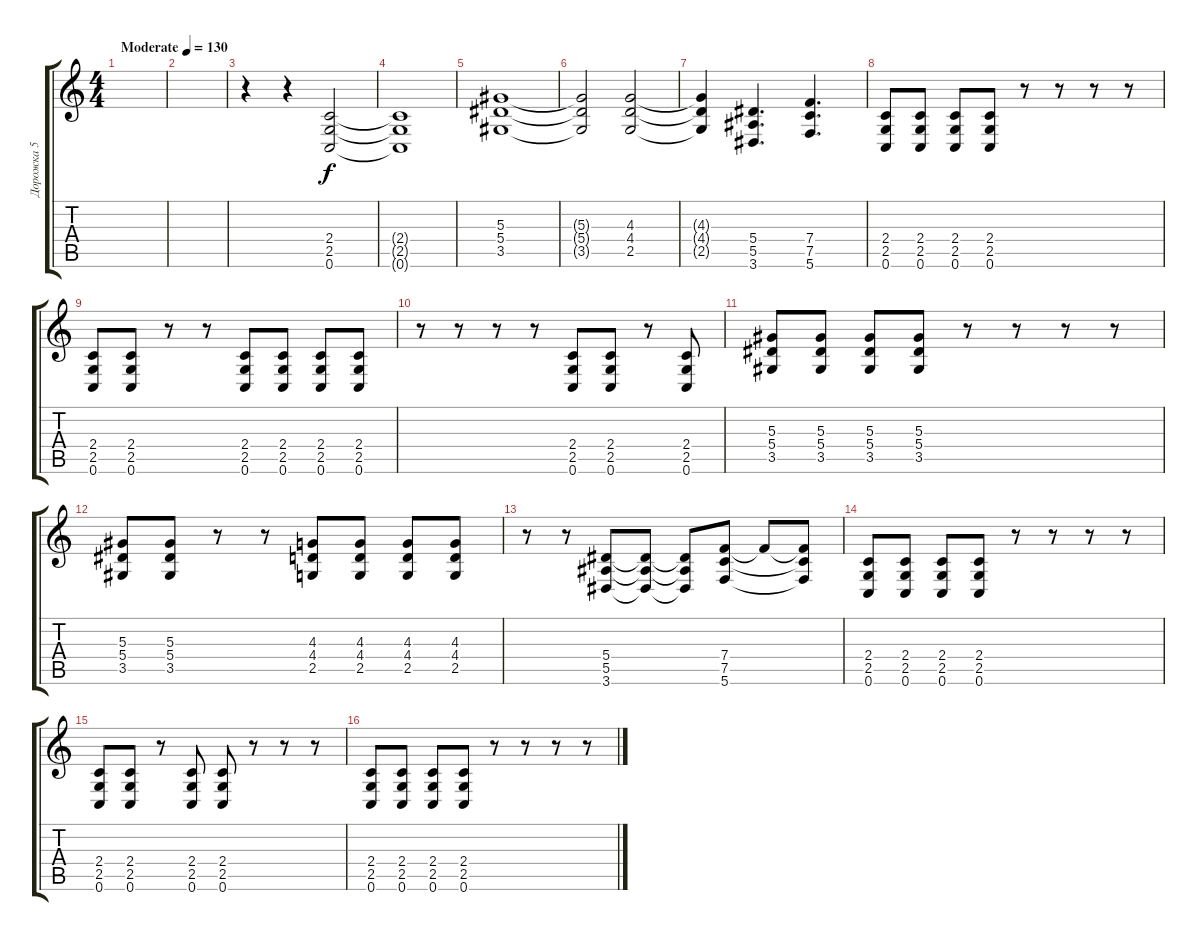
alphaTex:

\track ("Дорожка 5" "Дорожка 5") {instrument distortionguitar}
\staff {score tabs}
\tuning (C4 G3 Eb3 Bb2 F2 C2) {hide}
\ts (4 4)
\tempo (130 "Moderate")
\clef g2
\ks c
|
|
r.4 r.4 (2.4 2.5 0.6).2 |
(2.4{t} 2.5{t} 0.6{t}).1 |
(5.3 5.4 3.5).1 |
(5.3{t} 5.4{t} 3.5{t}).2 (4.3 4.4 2.5).2 |
(4.3{t} 4.4{t} 2.5{t}).4 (5.4 5.5 3.6).4{d} (7.4 7.5 5.6).4{d} |
(2.4 2.5 0.6).8 (2.4 2.5 0.6).8 (2.4 2.5 0.6).8 (2.4 2.5 0.6).8 r.8 r.8 r.8 r.8 |
(2.4 2.5 0.6).8 (2.4 2.5 0.6).8 r.8 r.8 (2.4 2.5 0.6).8 (2.4 2.5 0.6).8 (2.4 2.5 0.6).8 (2.4 2.5 0.6).8 |
r.8 r.8 r.8 r.8 (2.4 2.5 0.6).8 (2.4 2.5 0.6).8 r.8 (2.4 2.5 0.6).8 |
(5.3 5.4 3.5).8 (5.3 5.4 3.5).8 (5.3 5.4 3.5).8 (5.3 5.4 3.5).8 r.8 r.8 r.8 r.8 |
(5.3 5.4 3.5).8 (5.3 5.4 3.5).8 r.8 r.8 (4.3 4.4 2.5).8 (4.3 4.4 2.5).8 (4.3 4.4 2.5).8 (4.3 4.4 2.5).8 |
r.8 r.8 (5.4 5.5 3.6).8 (5.4{t} 5.5{t} 3.6{t}).8 (5.4{t} 5.5{t} 3.6{t}).8 (7.4 7.5 5.6).8 7.4{t}.8 (7.4{t} 7.5{t} 5.6{t}).8 |
(2.4 2.5 0.6).8 (2.4 2.5 0.6).8 (2.4 2.5 0.6).8 (2.4 2.5 0.6).8 r.8 r.8 r.8 r.8 |
(2.4 2.5 0.6).8 (2.4 2.5 0.6).8 r.8 (2.4 2.5 0.6).8 (2.4 2.5 0.6).8 r.8 r.8 r.8 |
(2.4 2.5 0.6).8 (2.4 2.5 0.6).8 (2.4 2.5 0.6).8 (2.4 2.5 0.6).8 r.8 r.8 r.8 r.8
